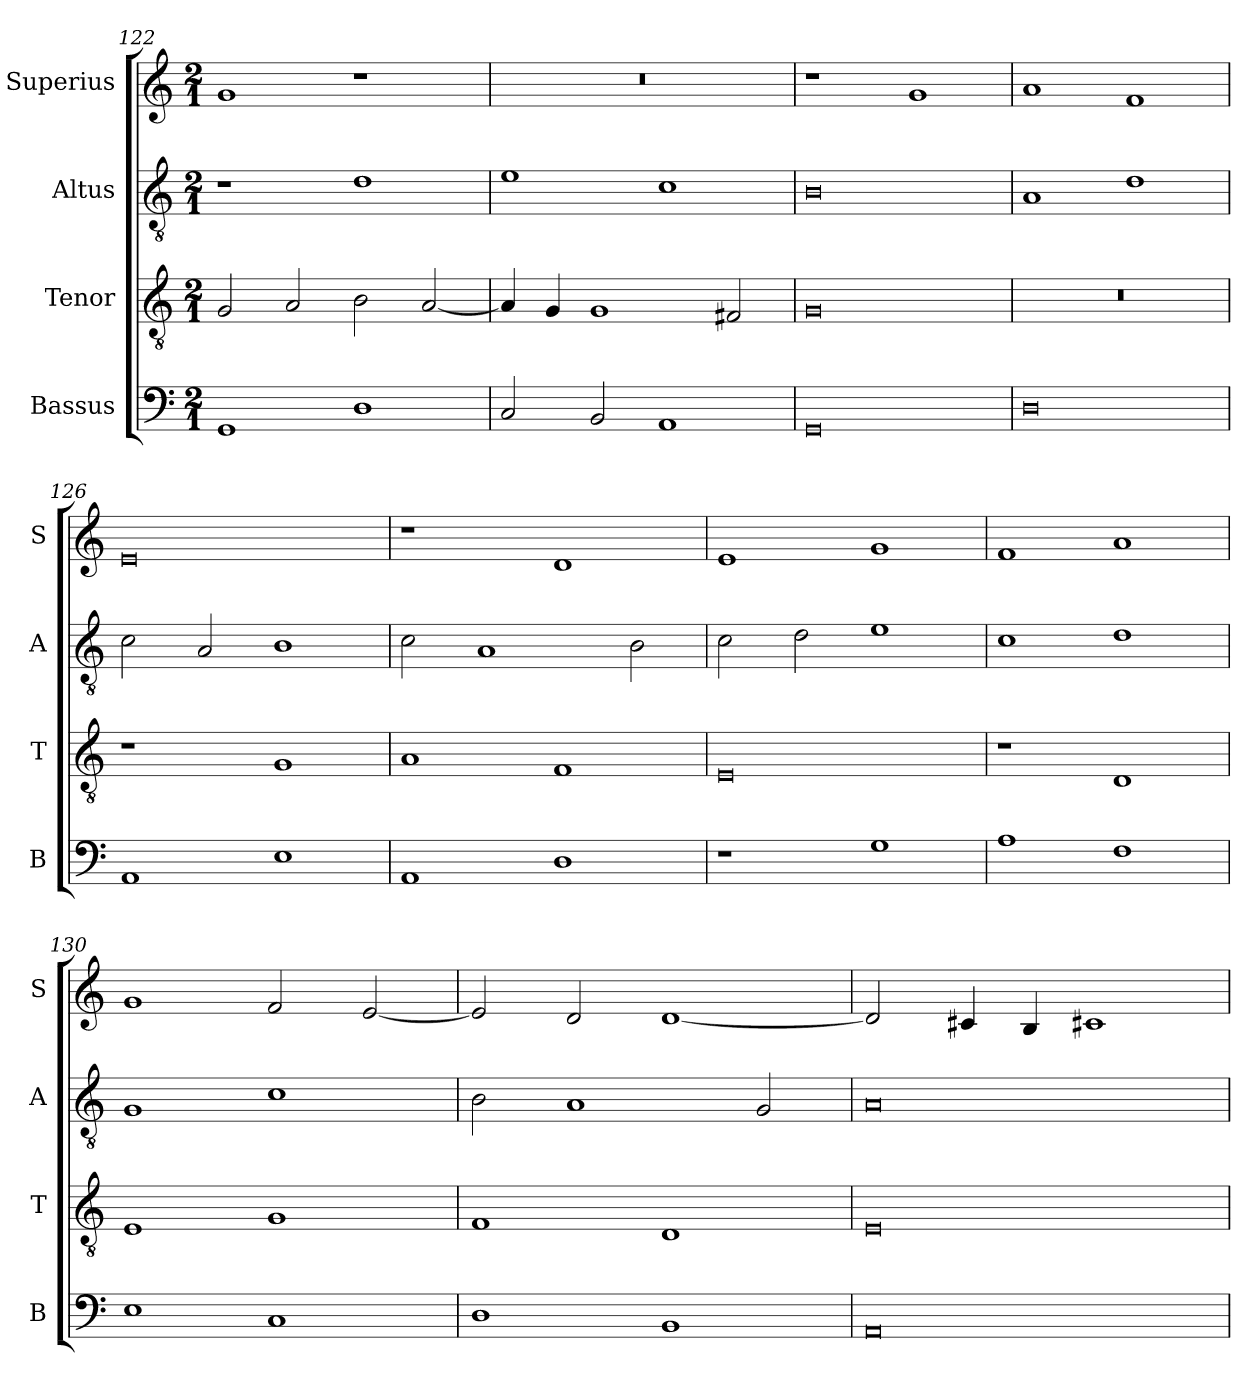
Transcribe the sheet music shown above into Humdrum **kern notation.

**kern	**kern	**kern	**kern
*part4	*part3	*part2	*part1
*staff4	*staff3	*staff2	*staff1
*I"Bassus	*I"Tenor	*I"Altus	*I"Superius
*I'B	*I'T	*I'A	*I'S
*clefF4	*clefGv2	*clefGv2	*clefG2
*k[]	*k[]	*k[]	*k[]
*M2/1	*M2/1	*M2/1	*M2/1
=122	=122	=122	=122
1GG	2G/	1r	1g
.	2A/	.	.
1D	2B\	1d	1r
.	[2A/	.	.
=123	=123	=123	=123
2C/	4A/]	1e	0r
.	4G/	.	.
2BB/	1G	.	.
1AA	.	1c	.
.	2F#X/	.	.
=124	=124	=124	=124
0GG	0G	0B	1r
.	.	.	1g
=125	=125	=125	=125
0D	0r	1A	1a
.	.	1d	1f
=126	=126	=126	=126
1AA	1r	2c\	0e
.	.	2A/	.
1E	1G	1B	.
=127	=127	=127	=127
1AA	1A	2c\	1r
.	.	1A	.
1D	1F	.	1d
.	.	2B\	.
=128	=128	=128	=128
1r	0E	2c\	1e
.	.	2d\	.
1G	.	1e	1g
=129	=129	=129	=129
1A	1r	1c	1f
1F	1D	1d	1a
=130	=130	=130	=130
1E	1E	1G	1g
1C	1G	1c	2f/
.	.	.	[2e/
=131	=131	=131	=131
1D	1F	2B\	2e/]
.	.	1A	2d/
1BB	1D	.	[1d
.	.	2G/	.
=132	=132	=132	=132
0AA	0E	0A	2d/]
.	.	.	4c#X/
.	.	.	4B/
.	.	.	1c#X
=	=	=	=
*-	*-	*-	*-
